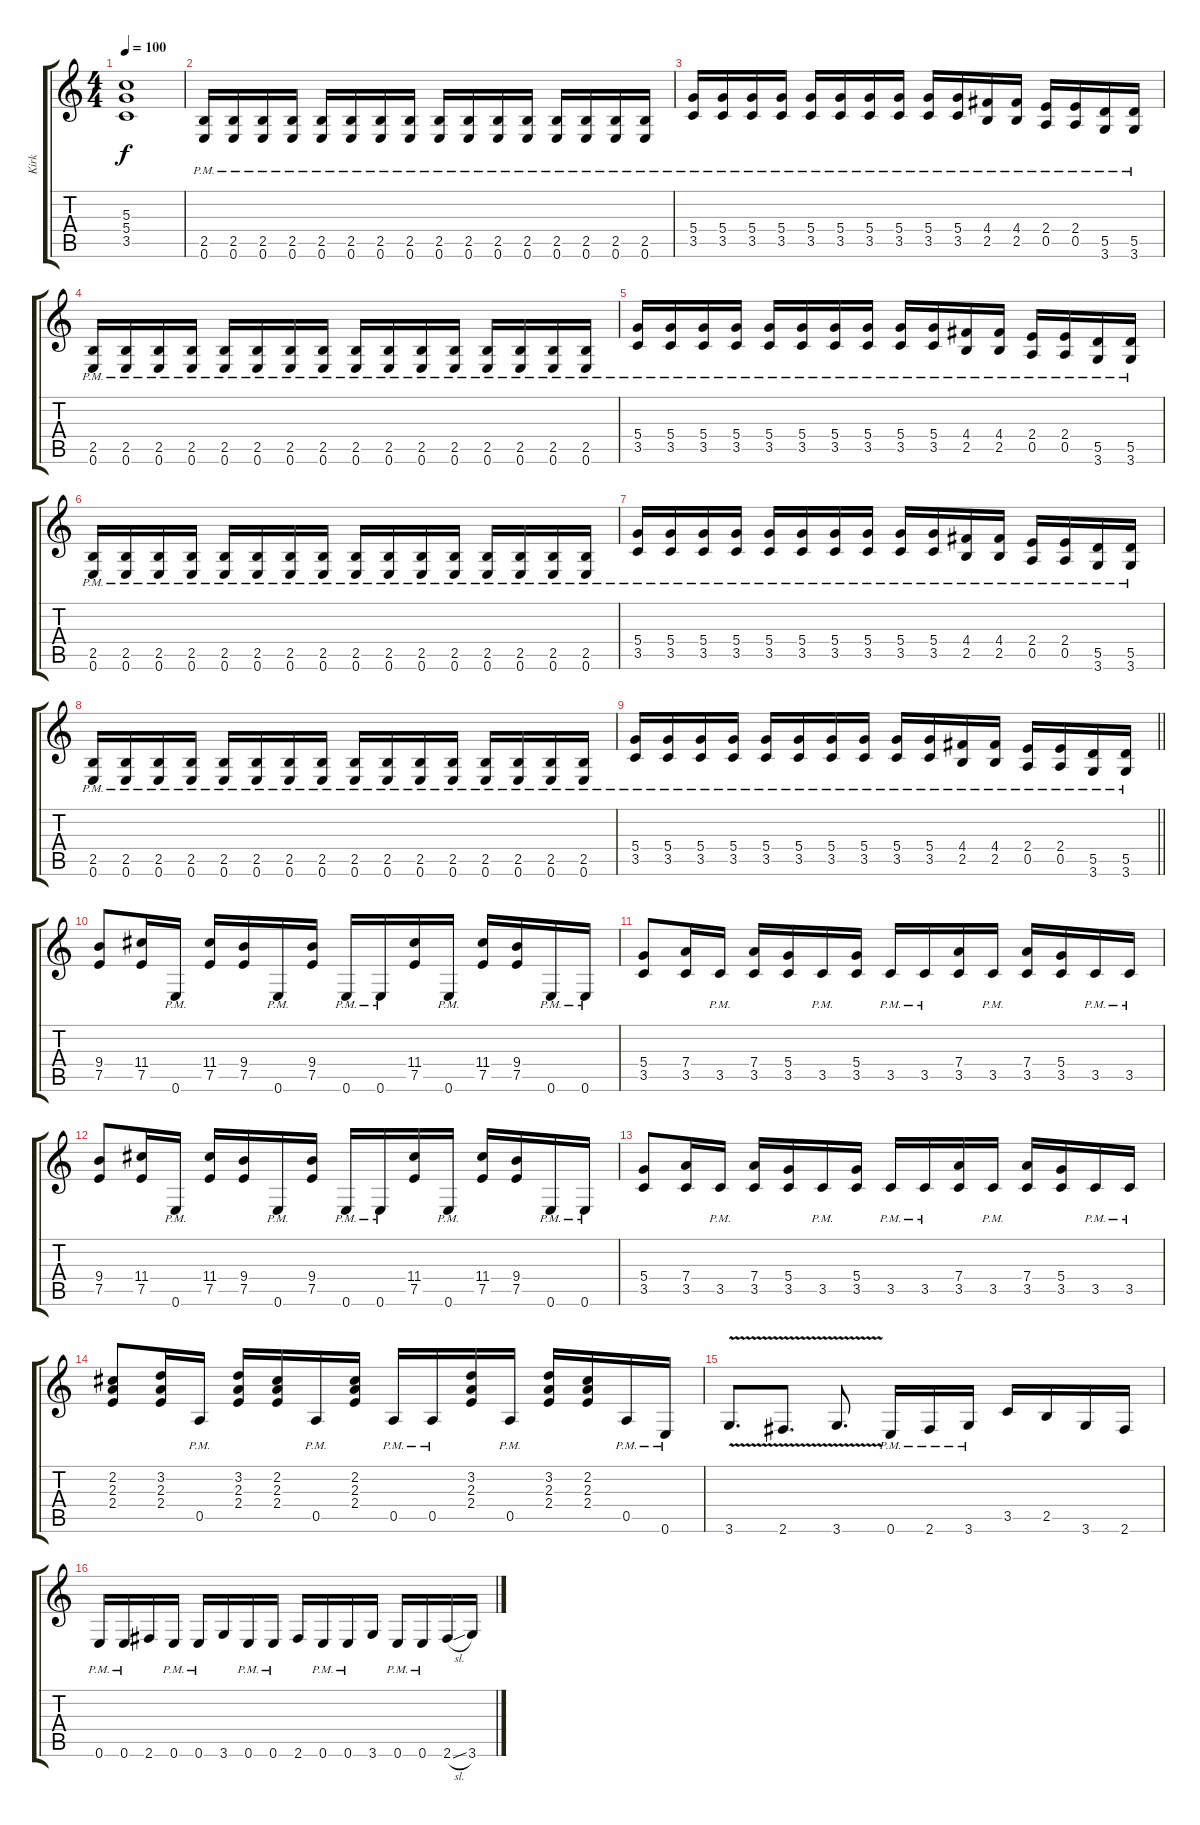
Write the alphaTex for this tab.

\track ("Kirk" "Kirk") {instrument distortionguitar}
\staff {score tabs}
\tuning (E4 B3 G3 D3 A2 E2) {hide}
\ts (4 4)
\tempo 100
\clef g2
\ks c
(5.3 5.4 3.5).1{dy f} |
(2.5{pm} 0.6{pm}).16 (2.5{pm} 0.6{pm}).16 (2.5{pm} 0.6{pm}).16 (2.5{pm} 0.6{pm}).16 (2.5{pm} 0.6{pm}).16 (2.5{pm} 0.6{pm}).16 (2.5{pm} 0.6{pm}).16 (2.5{pm} 0.6{pm}).16 (2.5{pm} 0.6{pm}).16 (2.5{pm} 0.6{pm}).16 (2.5{pm} 0.6{pm}).16 (2.5{pm} 0.6{pm}).16 (2.5{pm} 0.6{pm}).16 (2.5{pm} 0.6{pm}).16 (2.5{pm} 0.6{pm}).16 (2.5{pm} 0.6{pm}).16 |
(5.4{pm} 3.5{pm}).16 (5.4{pm} 3.5{pm}).16 (5.4{pm} 3.5{pm}).16 (5.4{pm} 3.5{pm}).16 (5.4{pm} 3.5{pm}).16 (5.4{pm} 3.5{pm}).16 (5.4{pm} 3.5{pm}).16 (5.4{pm} 3.5{pm}).16 (5.4{pm} 3.5{pm}).16 (5.4{pm} 3.5{pm}).16 (4.4{pm} 2.5{pm}).16 (4.4{pm} 2.5{pm}).16 (2.4{pm} 0.5{pm}).16 (2.4{pm} 0.5{pm}).16 (5.5{pm} 3.6{pm}).16 (5.5{pm} 3.6{pm}).16 |
(2.5{pm} 0.6{pm}).16 (2.5{pm} 0.6{pm}).16 (2.5{pm} 0.6{pm}).16 (2.5{pm} 0.6{pm}).16 (2.5{pm} 0.6{pm}).16 (2.5{pm} 0.6{pm}).16 (2.5{pm} 0.6{pm}).16 (2.5{pm} 0.6{pm}).16 (2.5{pm} 0.6{pm}).16 (2.5{pm} 0.6{pm}).16 (2.5{pm} 0.6{pm}).16 (2.5{pm} 0.6{pm}).16 (2.5{pm} 0.6{pm}).16 (2.5{pm} 0.6{pm}).16 (2.5{pm} 0.6{pm}).16 (2.5{pm} 0.6{pm}).16 |
(5.4{pm} 3.5{pm}).16 (5.4{pm} 3.5{pm}).16 (5.4{pm} 3.5{pm}).16 (5.4{pm} 3.5{pm}).16 (5.4{pm} 3.5{pm}).16 (5.4{pm} 3.5{pm}).16 (5.4{pm} 3.5{pm}).16 (5.4{pm} 3.5{pm}).16 (5.4{pm} 3.5{pm}).16 (5.4{pm} 3.5{pm}).16 (4.4{pm} 2.5{pm}).16 (4.4{pm} 2.5{pm}).16 (2.4{pm} 0.5{pm}).16 (2.4{pm} 0.5{pm}).16 (5.5{pm} 3.6{pm}).16 (5.5{pm} 3.6{pm}).16 |
(2.5{pm} 0.6{pm}).16 (2.5{pm} 0.6{pm}).16 (2.5{pm} 0.6{pm}).16 (2.5{pm} 0.6{pm}).16 (2.5{pm} 0.6{pm}).16 (2.5{pm} 0.6{pm}).16 (2.5{pm} 0.6{pm}).16 (2.5{pm} 0.6{pm}).16 (2.5{pm} 0.6{pm}).16 (2.5{pm} 0.6{pm}).16 (2.5{pm} 0.6{pm}).16 (2.5{pm} 0.6{pm}).16 (2.5{pm} 0.6{pm}).16 (2.5{pm} 0.6{pm}).16 (2.5{pm} 0.6{pm}).16 (2.5{pm} 0.6{pm}).16 |
(5.4{pm} 3.5{pm}).16 (5.4{pm} 3.5{pm}).16 (5.4{pm} 3.5{pm}).16 (5.4{pm} 3.5{pm}).16 (5.4{pm} 3.5{pm}).16 (5.4{pm} 3.5{pm}).16 (5.4{pm} 3.5{pm}).16 (5.4{pm} 3.5{pm}).16 (5.4{pm} 3.5{pm}).16 (5.4{pm} 3.5{pm}).16 (4.4{pm} 2.5{pm}).16 (4.4{pm} 2.5{pm}).16 (2.4{pm} 0.5{pm}).16 (2.4{pm} 0.5{pm}).16 (5.5{pm} 3.6{pm}).16 (5.5{pm} 3.6{pm}).16 |
(2.5{pm} 0.6{pm}).16 (2.5{pm} 0.6{pm}).16 (2.5{pm} 0.6{pm}).16 (2.5{pm} 0.6{pm}).16 (2.5{pm} 0.6{pm}).16 (2.5{pm} 0.6{pm}).16 (2.5{pm} 0.6{pm}).16 (2.5{pm} 0.6{pm}).16 (2.5{pm} 0.6{pm}).16 (2.5{pm} 0.6{pm}).16 (2.5{pm} 0.6{pm}).16 (2.5{pm} 0.6{pm}).16 (2.5{pm} 0.6{pm}).16 (2.5{pm} 0.6{pm}).16 (2.5{pm} 0.6{pm}).16 (2.5{pm} 0.6{pm}).16 |
\barLineRight lightlight
(5.4{pm} 3.5{pm}).16 (5.4{pm} 3.5{pm}).16 (5.4{pm} 3.5{pm}).16 (5.4{pm} 3.5{pm}).16 (5.4{pm} 3.5{pm}).16 (5.4{pm} 3.5{pm}).16 (5.4{pm} 3.5{pm}).16 (5.4{pm} 3.5{pm}).16 (5.4{pm} 3.5{pm}).16 (5.4{pm} 3.5{pm}).16 (4.4{pm} 2.5{pm}).16 (4.4{pm} 2.5{pm}).16 (2.4{pm} 0.5{pm}).16 (2.4{pm} 0.5{pm}).16 (5.5{pm} 3.6{pm}).16 (5.5{pm} 3.6{pm}).16 |
\section ("" "")
(9.4 7.5).8{volume 5} (11.4 7.5).16 0.6{pm}.16 (11.4 7.5).16 (9.4 7.5).16 0.6{pm}.16 (9.4 7.5).16 0.6{pm}.16 0.6{pm}.16 (11.4 7.5).16 0.6{pm}.16 (11.4 7.5).16 (9.4 7.5).16 0.6{pm}.16 0.6{pm}.16 |
(5.4 3.5).8 (7.4 3.5).16 3.5{pm}.16 (7.4 3.5).16 (5.4 3.5).16 3.5{pm}.16 (5.4 3.5).16 3.5{pm}.16 3.5{pm}.16 (7.4 3.5).16 3.5{pm}.16 (7.4 3.5).16 (5.4 3.5).16 3.5{pm}.16 3.5{pm}.16 |
(9.4 7.5).8 (11.4 7.5).16 0.6{pm}.16 (11.4 7.5).16 (9.4 7.5).16 0.6{pm}.16 (9.4 7.5).16 0.6{pm}.16 0.6{pm}.16 (11.4 7.5).16 0.6{pm}.16 (11.4 7.5).16 (9.4 7.5).16 0.6{pm}.16 0.6{pm}.16 |
(5.4 3.5).8 (7.4 3.5).16 3.5{pm}.16 (7.4 3.5).16 (5.4 3.5).16 3.5{pm}.16 (5.4 3.5).16 3.5{pm}.16 3.5{pm}.16 (7.4 3.5).16 3.5{pm}.16 (7.4 3.5).16 (5.4 3.5).16 3.5{pm}.16 3.5{pm}.16 |
(2.2 2.3 2.4).8 (3.2 2.3 2.4).16 0.5{pm}.16 (3.2 2.3 2.4).16 (2.2 2.3 2.4).16 0.5{pm}.16 (2.2 2.3 2.4).16 0.5{pm}.16 0.5{pm}.16 (3.2 2.3 2.4).16 0.5{pm}.16 (3.2 2.3 2.4).16 (2.2 2.3 2.4).16 0.5{pm}.16 0.6{pm}.16 |
3.6{v}.8{d} 2.6{v}.8{d} 3.6{v}.8{d} 0.6{pm}.16 2.6{pm}.16 3.6{pm}.16 3.5.16 2.5.16 3.6.16 2.6.16 |
0.6{pm}.16 0.6{pm}.16 2.6.16 0.6{pm}.16 0.6{pm}.16 3.6.16 0.6{pm}.16 0.6{pm}.16 2.6.16 0.6{pm}.16 0.6{pm}.16 3.6.16 0.6{pm}.16 0.6{pm}.16 2.6{sl}.16 3.6.16
